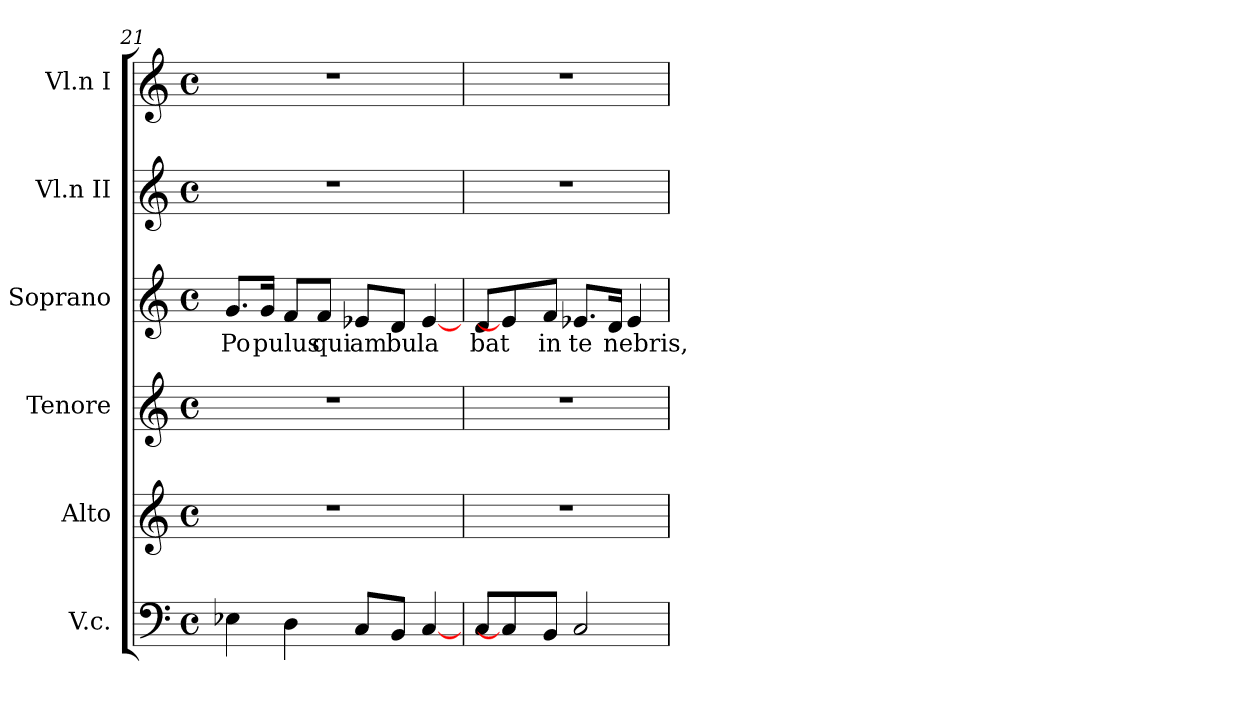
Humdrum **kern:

**kern	**kern	**kern	**kern	**text	**kern	**kern
*part6	*part5	*part4	*part3	*part3	*part2	*part1
*staff6	*staff5	*staff4	*staff3	*staff3	*staff2	*staff1
*I"V.c.	*I"Alto	*I"Tenore	*I"Soprano	*	*I"Vl.n II	*I"Vl.n I
*I'V.c.	*I'Alto	*I'Tenore	*I'Soprano	*	*I'Vl.n II	*I'Vl.n I
*clefF4	*clefG2	*clefG2	*clefG2	*	*clefG2	*clefG2
*k[]	*k[]	*k[]	*k[]	*	*k[]	*k[]
*C:	*C:	*C:	*C:	*	*C:	*C:
*M4/4	*M4/4	*M4/4	*M4/4	*	*M4/4	*M4/4
*met(c)	*met(c)	*met(c)	*met(c)	*	*met(c)	*met(c)
=21	=21	=21	=21	=21	=21	=21
!	!	!	!	!LO:LY:b	!LO:N:vis=1	!LO:N:vis=1
4E-X\	1r	1r	8.g/L	Po	1r	1r
!	!	!	!	!LO:LY:b	!	!
.	.	.	16g/Jk	pulus	.	.
4D\	.	.	8f/L	.	.	.
!	!	!	!	!LO:LY:b	!	!
.	.	.	8f/J	qui	.	.
!	!	!	!	!LO:LY:b	!	!
8C/L	.	.	8e-X/L	am	.	.
!	!	!	!	!LO:LY:b	!	!
8BB/J	.	.	8d/J	bu	.	.
!	!	!	!	!LO:LY:b	!	!
[4C/	.	.	[4e-/	la	.	.
=22	=22	=22	=22	=22	=22	=22
!	!	!	!	!LO:LY:b	!LO:N:vis=1	!LO:N:vis=1
8C/L	1r	1r	8d/L	bat	1r	1r
4C/]	.	.	4e-/]	.	.	.
!	!	!	!	!LO:LY:b	!	!
8BB/J	.	.	8f/J	in	.	.
!	!	!	!	!LO:LY:b	!	!
2C/	.	.	8.e-X/L	te	.	.
!	!	!	!	!LO:LY:b	!	!
.	.	.	16d/Jk	nebris,	.	.
.	.	.	4e-/	.	.	.
=	=	=	=	=	=	=
*-	*-	*-	*-	*-	*-	*-
